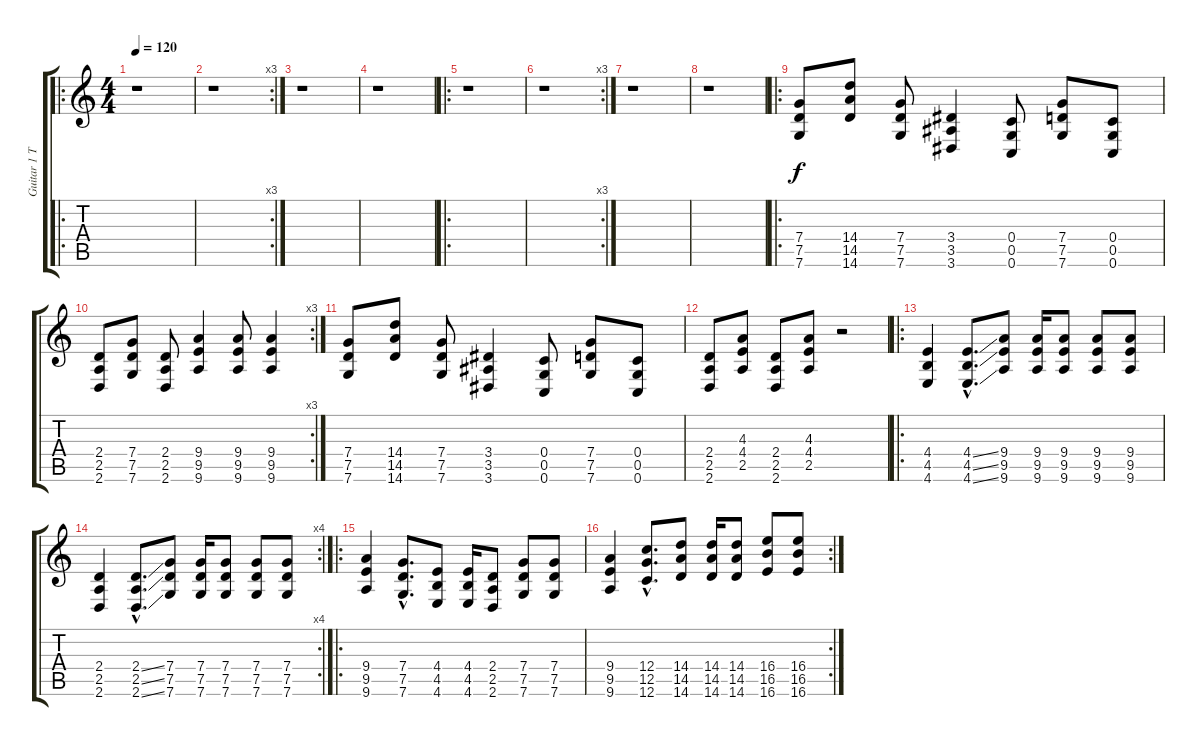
\track ("Guitar 1 Track 2" "Guitar 1 T") {instrument distortionguitar}
\staff {score tabs}
\tuning (D4 A3 F3 C3 G2 C2) {hide}
\ro
\ts (4 4)
\tempo 120
\clef g2
\ks c
r.1{dy f instrument distortionguitar} |
\rc 3
r.1 |
r.1 |
r.1 |
\ro
r.1 |
\rc 3
r.1 |
r.1 |
r.1 |
\ro
(7.4 7.5 7.6).8 (14.4 14.5 14.6).8 (7.4 7.5 7.6).8 (3.4 3.5 3.6).4 (0.4 0.5 0.6).8 (7.4 7.5 7.6).8 (0.4 0.5 0.6).8 |
\rc 3
(2.4 2.5 2.6).8 (7.4 7.5 7.6).8 (2.4 2.5 2.6).8 (9.4 9.5 9.6).4 (9.4 9.5 9.6).8 (9.4 9.5 9.6).4 |
(7.4 7.5 7.6).8 (14.4 14.5 14.6).8 (7.4 7.5 7.6).8 (3.4 3.5 3.6).4 (0.4 0.5 0.6).8 (7.4 7.5 7.6).8 (0.4 0.5 0.6).8 |
(2.4 2.5 2.6).8 (4.3 4.4 2.5).8 (2.4 2.5 2.6).8 (4.3 4.4 2.5).8 r.2 |
\ro
(4.4 4.5 4.6).4 (4.4{ss hac} 4.5{ss hac} 4.6{ss hac}).8{d} (9.4 9.5 9.6).8 (9.4 9.5 9.6).16 (9.4 9.5 9.6).8 (9.4 9.5 9.6).8 (9.4 9.5 9.6).8 |
\rc 4
(2.4 2.5 2.6).4 (2.4{ss hac} 2.5{ss hac} 2.6{ss hac}).8{d} (7.4 7.5 7.6).8 (7.4 7.5 7.6).16 (7.4 7.5 7.6).8 (7.4 7.5 7.6).8 (7.4 7.5 7.6).8 |
\ro
(9.4 9.5 9.6).4 (7.4{hac} 7.5{hac} 7.6{hac}).8{d} (4.4 4.5 4.6).8 (4.4 4.5 4.6).16 (2.4 2.5 2.6).8 (7.4 7.5 7.6).8 (7.4 7.5 7.6).8 |
\rc 2
(9.4 9.5 9.6).4 (12.4{hac} 12.5{hac} 12.6{hac}).8{d} (14.4 14.5 14.6).8 (14.4 14.5 14.6).16 (14.4 14.5 14.6).8 (16.4 16.5 16.6).8 (16.4 16.5 16.6).8
